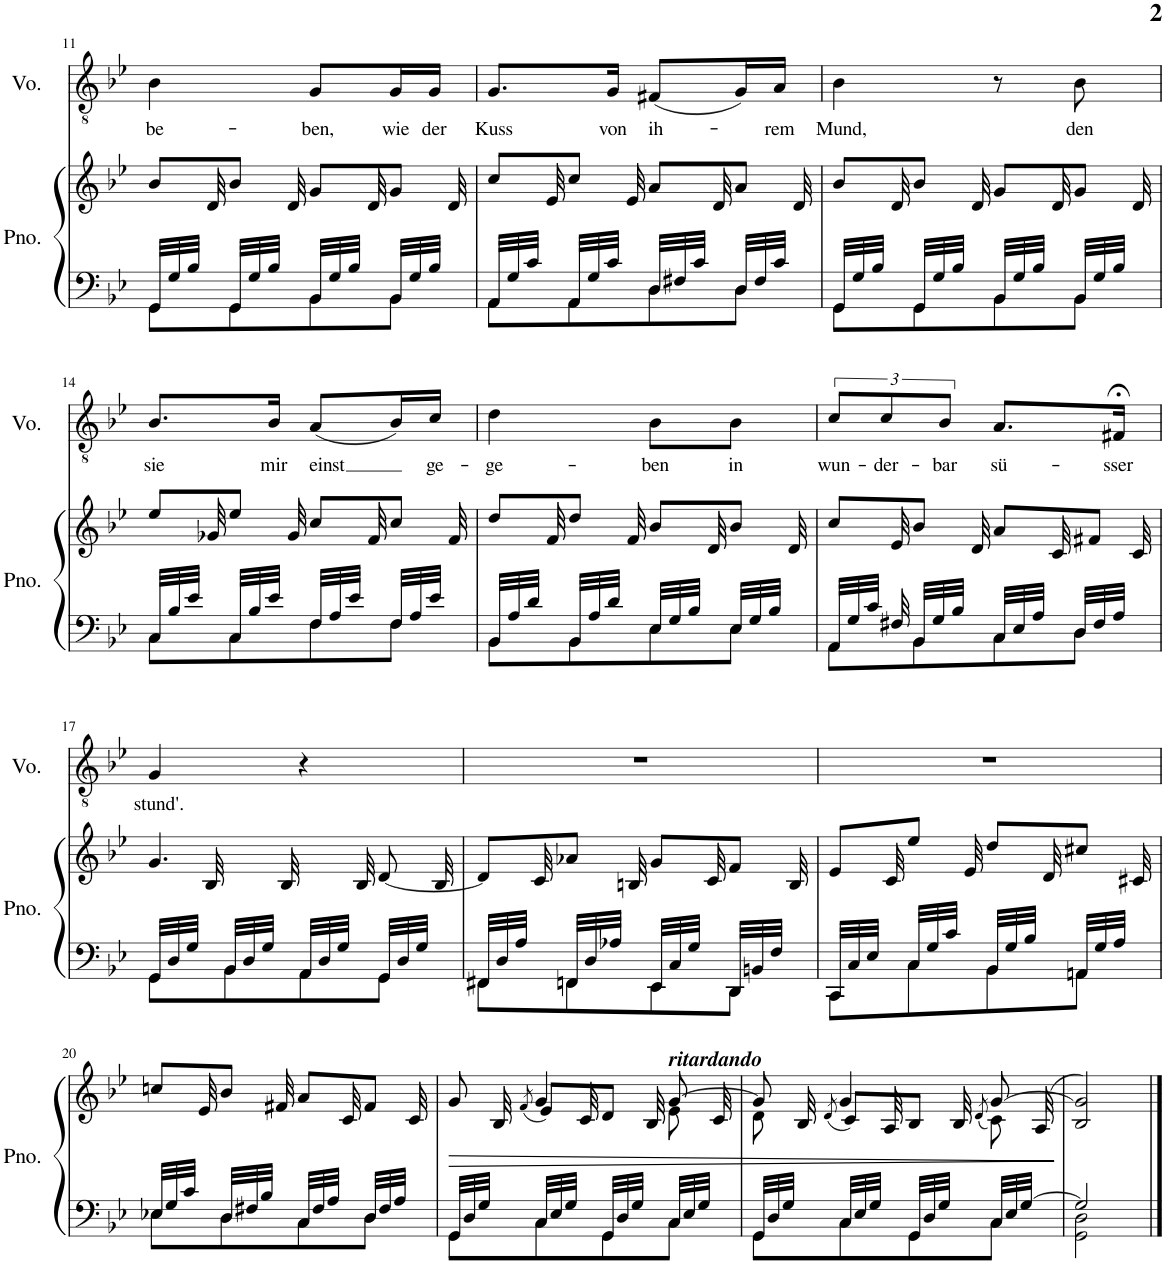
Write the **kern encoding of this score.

**kern	**kern	**dynam	**kern	**text
*part2	*part2	*part2	*part1	*part1
*staff3	*staff2	*staff2/3	*staff1	*staff1
*I"Piano	*	*	*I"Voice	*
*I'Pno.	*	*	*I'Vo.	*
!!LO:PB:g=z
*clefF4	*clefG2	*	*clefGv2	*
*k[b-e-]	*k[b-e-]	*	*k[b-e-]	*
*M2/4	*M2/4	*	*M2/4	*
=11	=11	=11	=11	=11
*^	*^	*	*	*
!	!	!	!	!	!	!LO:LY:b
32GG/LLL	8GG\L	8b-/L	16.ryy	.	4B-\	be-
32G/	.	.	.	.	.	.
32B-/JJJ	.	.	.	.	.	.
32ryy	.	.	32d/	.	.	.
32GG/LLL	8GG\	8b-/J	16.ryy	.	.	.
32G/	.	.	.	.	.	.
32B-/JJJ	.	.	.	.	.	.
32ryy	.	.	32d/	.	.	.
!	!	!	!	!	!	!LO:LY:b
32BB-/LLL	8BB-\	8g/L	16.ryy	.	8G/L	-ben,
32G/	.	.	.	.	.	.
32B-/JJJ	.	.	.	.	.	.
32ryy	.	.	32d/	.	.	.
!	!	!	!	!	!	!LO:LY:b
32BB-/LLL	8BB-\J	8g/J	16.ryy	.	16G/L	wie
32G/	.	.	.	.	.	.
!	!	!	!	!	!	!LO:LY:b
32B-/JJJ	.	.	.	.	16G/JJ	der
32ryy	.	.	32d/	.	.	.
=12	=12	=12	=12	=12	=12	=12
!	!	!	!	!	!	!LO:LY:b
32AA/LLL	8AA\L	8cc/L	16.ryy	.	8.G/L	Kuss
32G/	.	.	.	.	.	.
32c/JJJ	.	.	.	.	.	.
32ryy	.	.	32e-/	.	.	.
32AA/LLL	8AA\	8cc/J	16.ryy	.	.	.
32G/	.	.	.	.	.	.
!	!	!	!	!	!	!LO:LY:b
32c/JJJ	.	.	.	.	16G/Jk	von
32ryy	.	.	32e-/	.	.	.
!	!	!	!	!	!	!LO:LY:b
32D/LLL	8D\	8a/L	16.ryy	.	(8F#X/L	ih-
32F#X/	.	.	.	.	.	.
32c/JJJ	.	.	.	.	.	.
32ryy	.	.	32d/	.	.	.
32D/LLL	8D\J	8a/J	16.ryy	.	16G/L)	.
32F#/	.	.	.	.	.	.
!	!	!	!	!	!	!LO:LY:b
32c/JJJ	.	.	.	.	16A/JJ	-rem
32ryy	.	.	32d/	.	.	.
=13	=13	=13	=13	=13	=13	=13
!	!	!	!	!	!	!LO:LY:b
32GG/LLL	8GG\L	8b-/L	16.ryy	.	4B-\	Mund,
32G/	.	.	.	.	.	.
32B-/JJJ	.	.	.	.	.	.
32ryy	.	.	32d/	.	.	.
32GG/LLL	8GG\	8b-/J	16.ryy	.	.	.
32G/	.	.	.	.	.	.
32B-/JJJ	.	.	.	.	.	.
32ryy	.	.	32d/	.	.	.
32BB-/LLL	8BB-\	8g/L	16.ryy	.	8r	.
32G/	.	.	.	.	.	.
32B-/JJJ	.	.	.	.	.	.
32ryy	.	.	32d/	.	.	.
!	!	!	!	!	!	!LO:LY:b
32BB-/LLL	8BB-\J	8g/J	16.ryy	.	8B-\	den
32G/	.	.	.	.	.	.
32B-/JJJ	.	.	.	.	.	.
32ryy	.	.	32d/	.	.	.
!!LO:LB:g=z
=14	=14	=14	=14	=14	=14	=14
!	!	!	!	!	!	!LO:LY:b
32C/LLL	8C\L	8ee-/L	16.ryy	.	8.B-/L	sie
32B-/	.	.	.	.	.	.
32e-/JJJ	.	.	.	.	.	.
32ryy	.	.	32g-X/	.	.	.
32C/LLL	8C\	8ee-/J	16.ryy	.	.	.
32B-/	.	.	.	.	.	.
!	!	!	!	!	!	!LO:LY:b
32e-/JJJ	.	.	.	.	16B-/Jk	mir
32ryy	.	.	32g-/	.	.	.
!	!	!	!	!	!	!LO:LY:b
32F/LLL	8F\	8cc/L	16.ryy	.	(8A/L	einst
32A/	.	.	.	.	.	.
32e-/JJJ	.	.	.	.	.	.
32ryy	.	.	32f/	.	.	.
32F/LLL	8F\J	8cc/J	16.ryy	.	16B-/L)	.
32A/	.	.	.	.	.	.
!	!	!	!	!	!	!LO:LY:b
32e-/JJJ	.	.	.	.	16c/JJ	ge-
32ryy	.	.	32f/	.	.	.
=15	=15	=15	=15	=15	=15	=15
!	!	!	!	!	!	!LO:LY:b
32BB-/LLL	8BB-\L	8dd/L	16.ryy	.	4d\	-ge-
32A/	.	.	.	.	.	.
32d/JJJ	.	.	.	.	.	.
32ryy	.	.	32f/	.	.	.
32BB-/LLL	8BB-\	8dd/J	16.ryy	.	.	.
32A/	.	.	.	.	.	.
32d/JJJ	.	.	.	.	.	.
32ryy	.	.	32f/	.	.	.
!	!	!	!	!	!	!LO:LY:b
32E-/LLL	8E-\	8b-/L	16.ryy	.	8B-\L	-ben
32G/	.	.	.	.	.	.
32B-/JJJ	.	.	.	.	.	.
32ryy	.	.	32d/	.	.	.
!	!	!	!	!	!	!LO:LY:b
32E-/LLL	8E-\J	8b-/J	16.ryy	.	8B-\J	in
32G/	.	.	.	.	.	.
32B-/JJJ	.	.	.	.	.	.
32ryy	.	.	32d/	.	.	.
=16	=16	=16	=16	=16	=16	=16
*	*	*	*^	*	*	*
!	!	!	!	!	!	!	!LO:LY:b
32AA/LLL	8AA\L	8cc/L	32ryy	8..ryy	.	12c/L	wun-
32G/	.	.	32ryy	.	.	.	.
32c/JJJ	.	.	32ryy	.	.	.	.
!	!	!	!	!	!	!	!LO:LY:b
.	.	.	.	.	.	12c/	-der-
32F#X/	.	.	32e-/	.	.	.	.
32BB-/LLL	8BB-\	8b-/J	8ryy	.	.	.	.
32G/	.	.	.	.	.	.	.
!	!	!	!	!	!	!	!LO:LY:b
.	.	.	.	.	.	12B-/J	-bar
32B-/JJJ	.	.	.	.	.	.	.
32ryy	.	.	.	32d/	.	.	.
!	!	!	!	!	!	!	!LO:LY:b
32C/LLL	8C\	8a/L	4ryy	16.ryy	.	8.A/L	sü-
32E-/	.	.	.	.	.	.	.
32A/JJJ	.	.	.	.	.	.	.
32ryy	.	.	.	32c/	.	.	.
32D/LLL	8D\J	8f#X/J	.	16.ryy	.	.	.
32F#/	.	.	.	.	.	.	.
!	!	!	!	!	!	!	!LO:LY:b
32A/JJJ	.	.	.	.	.	16F#X;</Jk	-sser
32ryy	.	.	.	32c/	.	.	.
!!LO:LB:g=z
=17	=17	=17	=17	=17	=17	=17	=17
!	!	!	!	!	!	!	!LO:LY:b
*	*	*	*v	*v	*	*	*
32GG/LLL	8GG\L	4.g/	16.ryy	.	4G/	stund'.
32D/	.	.	.	.	.	.
32G/JJJ	.	.	.	.	.	.
32ryy	.	.	32B-/	.	.	.
32BB-/LLL	8BB-\	.	16.ryy	.	.	.
32D/	.	.	.	.	.	.
32G/JJJ	.	.	.	.	.	.
32ryy	.	.	32B-/	.	.	.
32AA/LLL	8AA\	.	16.ryy	.	4r	.
32D/	.	.	.	.	.	.
32G/JJJ	.	.	.	.	.	.
32ryy	.	.	32B-/	.	.	.
32GG/LLL	8GG\J	[8d/	16.ryy	.	.	.
32D/	.	.	.	.	.	.
32G/JJJ	.	.	.	.	.	.
32ryy	.	.	32B-/	.	.	.
=18	=18	=18	=18	=18	=18	=18
32FF#X/LLL	8FF#\L	8d/L]	16.ryy	.	2r	.
32D/	.	.	.	.	.	.
32A/JJJ	.	.	.	.	.	.
32ryy	.	.	32c/	.	.	.
32FFn/LLL	8FF\	8a-X/J	16.ryy	.	.	.
32D/	.	.	.	.	.	.
32A-X/JJJ	.	.	.	.	.	.
32ryy	.	.	32Bn/	.	.	.
32EE-/LLL	8EE-\	8g/L	16.ryy	.	.	.
32C/	.	.	.	.	.	.
32G/JJJ	.	.	.	.	.	.
32ryy	.	.	32c/	.	.	.
32DD/LLL	8DD\J	8f/J	16.ryy	.	.	.
32BBn/	.	.	.	.	.	.
32F/JJJ	.	.	.	.	.	.
32ryy	.	.	32B/	.	.	.
=19	=19	=19	=19	=19	=19	=19
32CC/LLL	8CC\L	8e-/L	16.ryy	.	2r	.
32C/	.	.	.	.	.	.
32E-/JJJ	.	.	.	.	.	.
32ryy	.	.	32c/	.	.	.
32C/LLL	8C\	8ee-/J	16.ryy	.	.	.
32G/	.	.	.	.	.	.
32c/JJJ	.	.	.	.	.	.
32ryy	.	.	32e-/	.	.	.
32BB-/LLL	8BB-\	8dd/L	16.ryy	.	.	.
32G/	.	.	.	.	.	.
32B-/JJJ	.	.	.	.	.	.
32ryy	.	.	32d/	.	.	.
32AAn/LLL	8AA\J	8cc#X/J	16.ryy	.	.	.
32G/	.	.	.	.	.	.
32A/JJJ	.	.	.	.	.	.
32ryy	.	.	32c#X/	.	.	.
!!LO:LB:g=z
=20	=20	=20	=20	=20	=20	=20
32E-X/LLL	8E-\L	8ccn/L	16.ryy	.	2r	.
32G/	.	.	.	.	.	.
32c/JJJ	.	.	.	.	.	.
32ryy	.	.	32e-/	.	.	.
32D/LLL	8D\	8b-/J	16.ryy	.	.	.
32F#X/	.	.	.	.	.	.
32B-/JJJ	.	.	.	.	.	.
32ryy	.	.	32f#X/	.	.	.
32C/LLL	8C\	8a/L	16.ryy	.	.	.
32F#/	.	.	.	.	.	.
32A/JJJ	.	.	.	.	.	.
32ryy	.	.	32c/	.	.	.
32D/LLL	8D\J	8f#/J	16.ryy	.	.	.
32F#/	.	.	.	.	.	.
32A/JJJ	.	.	.	.	.	.
32ryy	.	.	32c/	.	.	.
=21	=21	=21	=21	=21	=21	=21
!	!	!	!	!LO:HP:b	!	!
*	*	*	*^	*	*^	*
32GG/LLL	8GG\L	8g/	8ryy	16.ryy	>	2r	4.ryy	.
32D/	.	.	.	.	.	.	.	.
32G/JJJ	.	.	.	.	.	.	.	.
32ryy	.	.	.	32B-/	.	.	.	.
.	.	.	(8qf/	.	.	.	.	.
32C/LLL	8C\	4g/	8e-/L)	16.ryy	.	.	.	.
32E-/	.	.	.	.	.	.	.	.
32G/JJJ	.	.	.	.	.	.	.	.
32ryy	.	.	.	32c/	.	.	.	.
32GG/LLL	8GG\	.	8d/J	16.ryy	.	.	.	.
32D/	.	.	.	.	.	.	.	.
32G/JJJ	.	.	.	.	.	.	.	.
32ryy	.	.	.	32B-/	.	.	.	.
!	!	!	!	!	!	!	!LO:TX:a:Bi:t=ritardando	!
32C/LLL	8C\J	[8g/	8e-\	16.ryy	.	.	8ryy	.
32E-/	.	.	.	.	.	.	.	.
32G/JJJ	.	.	.	.	.	.	.	.
32ryy	.	.	.	32c/	.	.	.	.
*	*	*	*	*	*	*v	*v	*
=22	=22	=22	=22	=22	=22	=22	=22
32GG/LLL	8GG\L	8g/]	8d\	16.ryy	.	2r	.
32D/	.	.	.	.	.	.	.
32G/JJJ	.	.	.	.	.	.	.
32ryy	.	.	.	32B-/	.	.	.
.	.	.	(8qd/	.	.	.	.
32C/LLL	8C\	4g/	8c/L)	16.ryy	.	.	.
32E-/	.	.	.	.	.	.	.
32G/JJJ	.	.	.	.	.	.	.
32ryy	.	.	.	32A/	.	.	.
32GG/LLL	8GG\	.	8B-/J	16.ryy	.	.	.
32D/	.	.	.	.	.	.	.
32G/JJJ	.	.	.	.	.	.	.
32ryy	.	.	.	32B-/	.	.	.
.	.	.	(8qd/	.	.	.	.
32C/LLL	8C\J	[8g/	8c\)	16.ryy	.	.	.
32E-/	.	.	.	.	.	.	.
[32G/JJJ	.	.	.	.	.	.	.
32ryy	.	.	.	(32A/	.	.	.
*v	*v	*	*	*	*	*	*
*	*v	*v	*v	*	*	*
.	.	]	.	.
=23	=23	=23	=23	=23
*^	*	*	*	*
2G/]	2GG\ 2D\	2B-/ 2g/])	.	2r	.
*v	*v	*	*	*	*
==	==	==	==	==
*-	*-	*-	*-	*-
